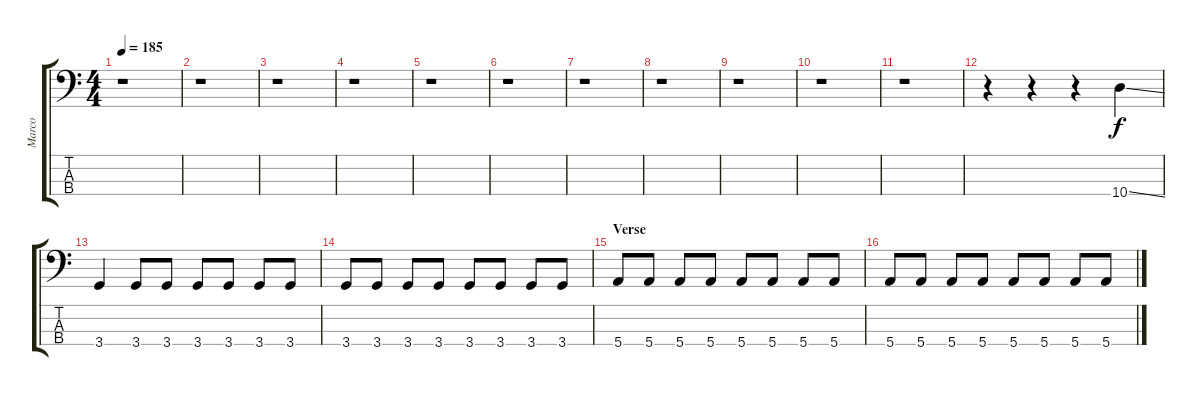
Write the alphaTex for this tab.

\track ("Marco" "Marco") {instrument electricbassfinger}
\staff {score tabs}
\tuning (G2 D2 A1 E1) {hide}
\ts (4 4)
\tempo 185
\clef f4
\ks c
r.1{dy f instrument electricbassfinger} |
r.1 |
r.1 |
r.1 |
r.1 |
r.1 |
r.1 |
r.1 |
r.1 |
r.1 |
r.1 |
r.4 r.4 r.4 10.4{ss}.4 |
3.4.4 3.4.8 3.4.8 3.4.8 3.4.8 3.4.8 3.4.8 |
3.4.8 3.4.8 3.4.8 3.4.8 3.4.8 3.4.8 3.4.8 3.4.8 |
\section ("" "Verse")
5.4.8 5.4.8 5.4.8 5.4.8 5.4.8 5.4.8 5.4.8 5.4.8 |
5.4.8 5.4.8 5.4.8 5.4.8 5.4.8 5.4.8 5.4.8 5.4.8
